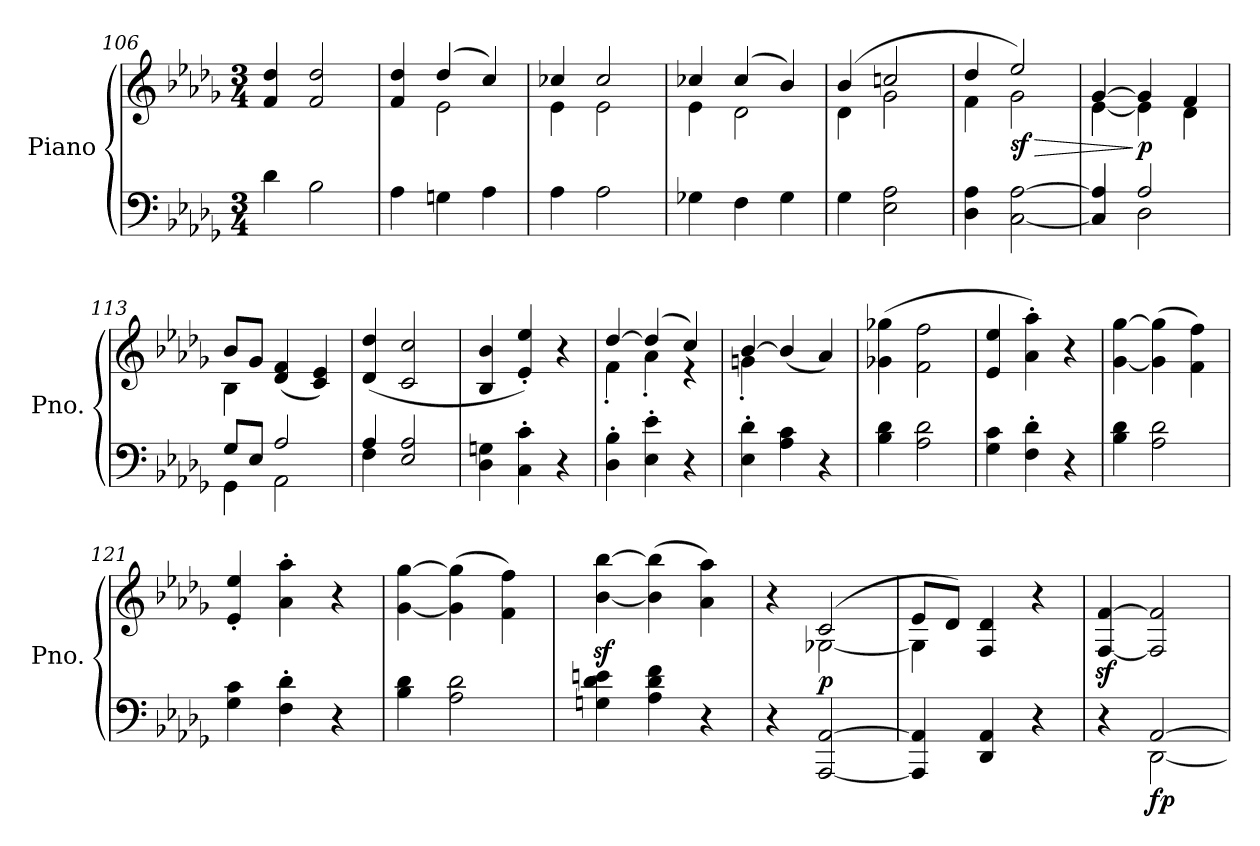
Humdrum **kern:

**kern	**kern	**dynam
*part1	*part1	*part1
*staff2	*staff1	*staff1/2
*I"Piano	*	*
*I'Pno.	*	*
*clefF4	*clefG2	*
*k[b-e-a-d-g-]	*k[b-e-a-d-g-]	*
*M3/4	*M3/4	*
=106	=106	=106
4d-\	4f/ 4dd-/	.
2B-\	2f/ 2dd-/	.
=107	=107	=107
*	*^	*
4A-\	4f/ 4dd-/	4ryy	.
4Gn\	(4dd-/	2e-\	.
4A-\	4cc/)	.	.
=108	=108	=108	=108
4A-\	4cc-X/	4e-\	.
2A-\	2cc-/	2e-\	.
!!LO:LB:g=z	!!
=109	=109	=109	=109
4G-X\	4cc-X/	4e-\	.
4F\	(4cc-/	2d-\	.
4G-\	4b-/)	.	.
=110	=110	=110	=110
4G-\	(4b-/	4d-\	.
!	!	!	!LO:DY:b
2E-\ 2A-\	2ccn/	2g-\	other-dynamics
=111	=111	=111	=111
4D-\ 4A-\	4dd-/	4f\	.
!	!	!	!LO:HP:b
!	!	!	!LO:DY:n=1:b
[2C\ [2A-\	2ee-/)	2g-\	> sf
=112	=112	=112	=112
*^	*	*	*
4C/] 4A-/]	4ryy	[4g-/	[4e-\	.
!	!	!	!	!LO:DY:n=1:b
2A-/	2D-\	4g-/]	4e-\]	] p
.	.	4f/	4d-\	.
=113	=113	=113	=113	=113
8G-/L	4GG-\	8b-/L	4B-\	.
8E-/J	.	8g-/J	.	.
2A-/	2AA-\	(4d-/ 4f/	2ryy	.
.	.	4c/ 4e-/)	.	.
*	*	*v	*v	*
=114	=114	=114	=114
4A-/	4F\	(4d-/ 4dd-/	.
2E-/ 2A-/	2ryy	2c/ 2cc/	.
*v	*v	*	*
=115	=115	=115
4D-\ 4Gn\	4B-/ 4b-/	.
4C\' 4c\'	4e-/' 4ee-/')	.
4r	4r	.
=116	=116	=116
*	*^	*
4D-\' 4B-\'	[4dd-/	4f'\	.
4E-\' 4e-\'	(4dd-/]	4a-'\	.
4r	4cc/)	4r	.
=117	=117	=117	=117
4E-\' 4d-\'	[4b-/	4gn'\	.
4A-\ 4c\	(4b-/]	2ryy	.
4r	4a-/)	.	.
*	*v	*v	*
=118	=118	=118
4B-\ 4d-\	(4g-X\ 4gg-X\	.
2A-\ 2d-\	2f\ 2ff\	.
!!LO:LB:g=z
=119	=119	=119
4G-\ 4c\	4e-/ 4ee-/	.
4F\' 4d-\'	4a-\' 4aa-\')	.
4r	4r	.
=120	=120	=120
4B-\ 4d-\	[4g-\ [4gg-\	.
2A-\ 2d-\	(4g-\] 4gg-\]	.
.	4f\ 4ff\)	.
=121	=121	=121
4G-\ 4c\	4e-/' 4ee-/'	.
4F\' 4d-\'	4a-\' 4aa-\'	.
4r	4r	.
=122	=122	=122
!	!	!LO:DY:b
4B-\ 4d-\	[4g-\ [4gg-\	other-dynamics
2A-\ 2d-\	(4g-\] 4gg-\]	.
.	4f\ 4ff\)	.
=123	=123	=123
4Gn\ 4d-\ 4en\	[4b-\z< [4bb-\z<	.
4A-\ 4d-\ 4f\	(4b-\] 4bb-\]	.
4r	4a-\ 4aa-\)	.
=124	=124	=124
*	*^	*
4r	4r	4ryy	.
!	!	!	!LO:DY:b
[2AAA-/ [2AA-/	(2c/	[2G-X\	p
=125	=125	=125	=125
4AAA-/] 4AA-/]	8e-/L	4G-\]	.
.	8d-/J)	.	.
4DD-/ 4AA-/	4F/ 4d-/	2ryy	.
4r	4r	.	.
*	*v	*v	*
=126	=126	=126
*^	*	*
4r	4ryy	[4F/z< [4f/z<	.
!	!	!	!LO:DY:b=2
[2AA-/	[2DD-\	2F/] 2f/]	fp
*v	*v	*	*
=	=	=
*-	*-	*-
